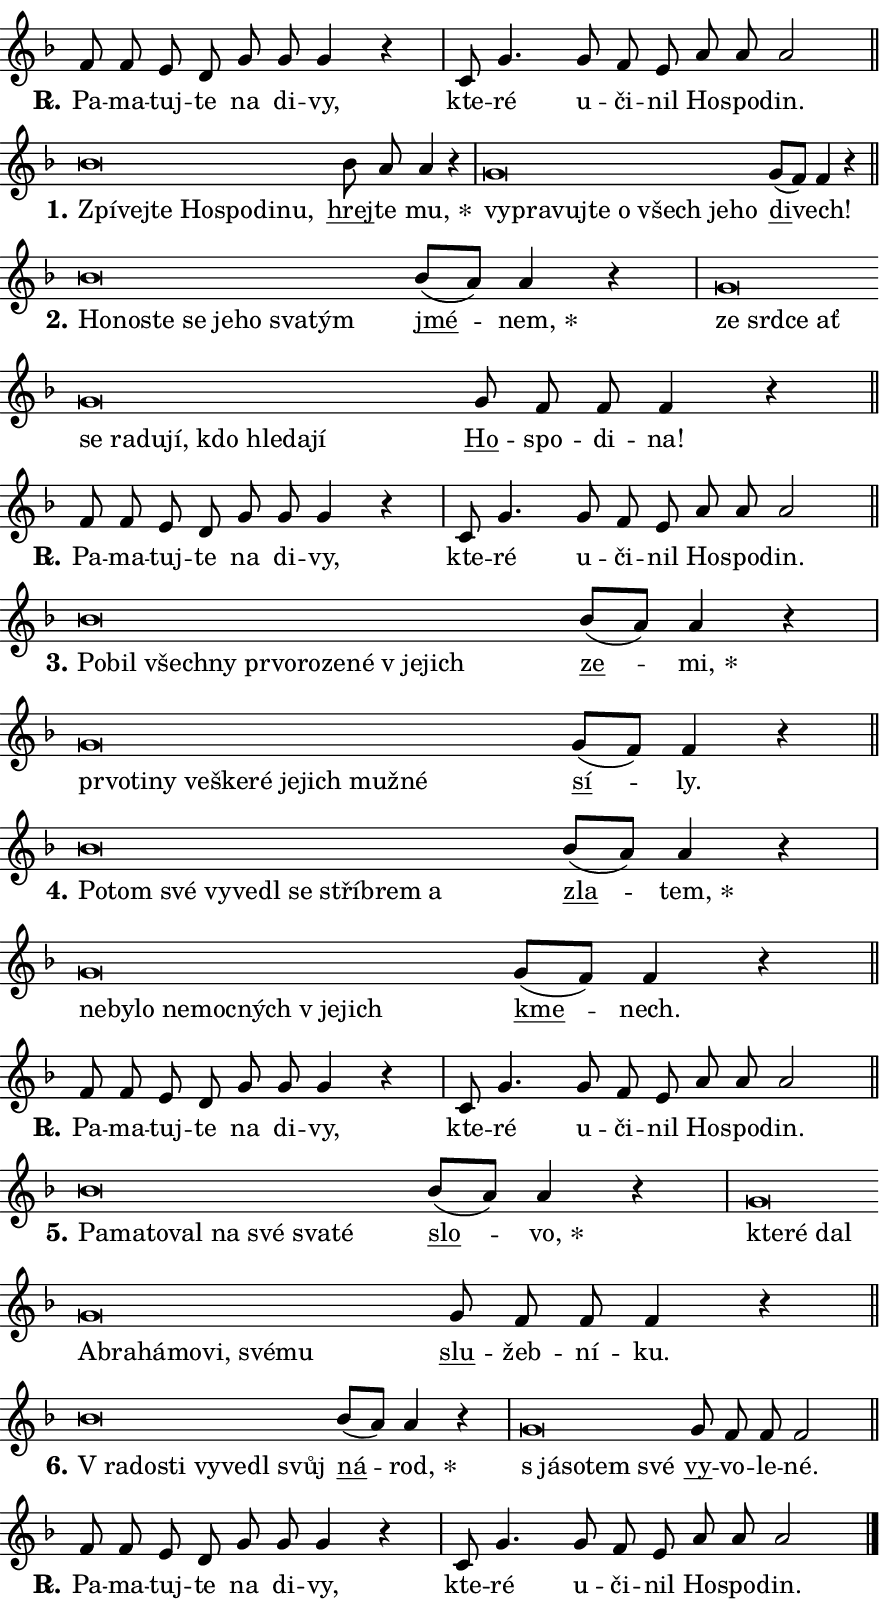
\version "2.24.0"
\header { tagline = "" }
\paper {
  indent = 0\cm
  top-margin = 0\cm
  right-margin = 0.13\cm % to fit lyric hyphens
  bottom-margin = 0\cm
  left-margin = 0\cm
  paper-width = 15\cm
  page-breaking = #ly:one-page-breaking
  system-system-spacing.basic-distance = #11
  score-system-spacing.basic-distance = #11
  ragged-last = ##f
}


%% Author: Thomas Morley
%% https://lists.gnu.org/archive/html/lilypond-user/2020-05/msg00002.html
#(define (line-position grob)
"Returns position of @var[grob} in current system:
   @code{'start}, if at first time-step
   @code{'end}, if at last time-step
   @code{'middle} otherwise
"
  (let* ((col (ly:item-get-column grob))
         (ln (ly:grob-object col 'left-neighbor))
         (rn (ly:grob-object col 'right-neighbor))
         (col-to-check-left (if (ly:grob? ln) ln col))
         (col-to-check-right (if (ly:grob? rn) rn col))
         (break-dir-left
           (and
             (ly:grob-property col-to-check-left 'non-musical #f)
             (ly:item-break-dir col-to-check-left)))
         (break-dir-right
           (and
             (ly:grob-property col-to-check-right 'non-musical #f)
             (ly:item-break-dir col-to-check-right))))
        (cond ((eqv? 1 break-dir-left) 'start)
              ((eqv? -1 break-dir-right) 'end)
              (else 'middle))))

#(define (tranparent-at-line-position vctor)
  (lambda (grob)
  "Relying on @code{line-position} select the relevant enry from @var{vctor}.
Used to determine transparency,"
    (case (line-position grob)
      ((end) (not (vector-ref vctor 0)))
      ((middle) (not (vector-ref vctor 1)))
      ((start) (not (vector-ref vctor 2))))))

noteHeadBreakVisibility =
#(define-music-function (break-visibility)(vector?)
"Makes @code{NoteHead}s transparent relying on @var{break-visibility}"
#{
  \override NoteHead.transparent =
    #(tranparent-at-line-position break-visibility)
#})

#(define delete-ledgers-for-transparent-note-heads
  (lambda (grob)
    "Reads whether a @code{NoteHead} is transparent.
If so this @code{NoteHead} is removed from @code{'note-heads} from
@var{grob}, which is supposed to be @code{LedgerLineSpanner}.
As a result ledgers are not printed for this @code{NoteHead}"
    (let* ((nhds-array (ly:grob-object grob 'note-heads))
           (nhds-list
             (if (ly:grob-array? nhds-array)
                 (ly:grob-array->list nhds-array)
                 '()))
           ;; Relies on the transparent-property being done before
           ;; Staff.LedgerLineSpanner.after-line-breaking is executed.
           ;; This is fragile ...
           (to-keep
             (remove
               (lambda (nhd)
                 (ly:grob-property nhd 'transparent #f))
               nhds-list)))
      ;; TODO find a better method to iterate over grob-arrays, similiar
      ;; to filter/remove etc for lists
      ;; For now rebuilt from scratch
      (set! (ly:grob-object grob 'note-heads)  '())
      (for-each
        (lambda (nhd)
          (ly:pointer-group-interface::add-grob grob 'note-heads nhd))
        to-keep))))

squashNotes = {
  \override NoteHead.X-extent = #'(-0.2 . 0.2)
  \override NoteHead.Y-extent = #'(-0.75 . 0)
  \override NoteHead.stencil =
    #(lambda (grob)
       (let ((pos (ly:grob-property grob 'staff-position)))
         (begin
           (if (< pos -7) (display "ERROR: Lower brevis then expected\n") (display ""))
           (if (<= pos -6) ly:text-interface::print ly:note-head::print))))
}
unSquashNotes = {
  \revert NoteHead.X-extent
  \revert NoteHead.Y-extent
  \revert NoteHead.stencil
}

hideNotes = \noteHeadBreakVisibility #begin-of-line-visible
unHideNotes = \noteHeadBreakVisibility #all-visible

% work-around for resetting accidentals
% https://lilypond.org/doc/v2.23/Documentation/notation/displaying-rhythms#unmetered-music
cadenzaMeasure = {
  \cadenzaOff
  \partial 1024 s1024
  \cadenzaOn
}

#(define-markup-command (accent layout props text) (markup?)
  "Underline accented syllable"
  (interpret-markup layout props
    #{\markup \override #'(offset . 4.3) \underline { #text }#}))

responsum = \markup \concat {
  "R" \hspace #-1.05 \path #0.1 #'((moveto 0 0.07) (lineto 0.9 0.8)) \hspace #0.05 "."
}

spaceSize = #0.6828661417322834 % exact space size for TeX Gyre Schola

\layout {
  \context {
    \Staff
    \remove "Time_signature_engraver"
    \override LedgerLineSpanner.after-line-breaking = #delete-ledgers-for-transparent-note-heads
  }
  \context {
    \Lyrics {
      \override LyricSpace.minimum-distance = \spaceSize
      \override LyricText.font-name = #"TeX Gyre Schola"
      \override LyricText.font-size = 1
      \override StanzaNumber.font-name = #"TeX Gyre Schola Bold"
      \override StanzaNumber.font-size = 1
    }
  }
  \context {
    \Score 
    \override NoteHead.text =
      #(lambda (grob) 
        (let ((pos (ly:grob-property grob 'staff-position)))
          #{\markup {
            \combine
              \halign #-0.55 \raise #(if (= pos -6) 0 0.5) \override #'(thickness . 2) \draw-line #'(3.2 . 0)
              \musicglyph "noteheads.sM1"
          }#}))
  }
}

% magnetic-lyrics.ily
%
%   written by
%     Jean Abou Samra <jean@abou-samra.fr>
%     Werner Lemberg <wl@gnu.org>
%
%   adapted by
%     Jiri Hon <jiri.hon@gmail.com>
%
% Version 2022-Apr-15

% https://www.mail-archive.com/lilypond-user@gnu.org/msg149350.html

#(define (Left_hyphen_pointer_engraver context)
   "Collect syllable-hyphen-syllable occurrences in lyrics and store
them in properties.  This engraver only looks to the left.  For
example, if the lyrics input is @code{foo -- bar}, it does the
following.

@itemize @bullet
@item
Set the @code{text} property of the @code{LyricHyphen} grob between
@q{foo} and @q{bar} to @code{foo}.

@item
Set the @code{left-hyphen} property of the @code{LyricText} grob with
text @q{foo} to the @code{LyricHyphen} grob between @q{foo} and
@q{bar}.
@end itemize

Use this auxiliary engraver in combination with the
@code{lyric-@/text::@/apply-@/magnetic-@/offset!} hook."
   (let ((hyphen #f)
         (text #f))
     (make-engraver
      (acknowledgers
       ((lyric-syllable-interface engraver grob source-engraver)
        (set! text grob)))
      (end-acknowledgers
       ((lyric-hyphen-interface engraver grob source-engraver)
        ;(when (not (grob::has-interface grob 'lyric-space-interface))
          (set! hyphen grob)));)
      ((stop-translation-timestep engraver)
       (when (and text hyphen)
         (ly:grob-set-object! text 'left-hyphen hyphen))
       (set! text #f)
       (set! hyphen #f)))))

#(define (lyric-text::apply-magnetic-offset! grob)
   "If the space between two syllables is less than the value in
property @code{LyricText@/.details@/.squash-threshold}, move the right
syllable to the left so that it gets concatenated with the left
syllable.

Use this function as a hook for
@code{LyricText@/.after-@/line-@/breaking} if the
@code{Left_@/hyphen_@/pointer_@/engraver} is active."
   (let ((hyphen (ly:grob-object grob 'left-hyphen #f)))
     (when hyphen
       (let ((left-text (ly:spanner-bound hyphen LEFT)))
         (when (grob::has-interface left-text 'lyric-syllable-interface)
           (let* ((common (ly:grob-common-refpoint grob left-text X))
                  (this-x-ext (ly:grob-extent grob common X))
                  (left-x-ext
                   (begin
                     ;; Trigger magnetism for left-text.
                     (ly:grob-property left-text 'after-line-breaking)
                     (ly:grob-extent left-text common X)))
                  ;; `delta` is the gap width between two syllables.
                  (delta (- (interval-start this-x-ext)
                            (interval-end left-x-ext)))
                  (details (ly:grob-property grob 'details))
                  (threshold (assoc-get 'squash-threshold details 0.2)))
             (when (< delta threshold)
               (let* (;; We have to manipulate the input text so that
                      ;; ligatures crossing syllable boundaries are not
                      ;; disabled.  For languages based on the Latin
                      ;; script this is essentially a beautification.
                      ;; However, for non-Western scripts it can be a
                      ;; necessity.
                      (lt (ly:grob-property left-text 'text))
                      (rt (ly:grob-property grob 'text))
                      (is-space (grob::has-interface hyphen 'lyric-space-interface))
                      (space (if is-space " " ""))
                      (extra-delta (if is-space spaceSize 0))
                      ;; Append new syllable.
                      (ltrt-space (if (and (string? lt) (string? rt))
                                (string-append lt space rt)
                                (make-concat-markup (list lt space rt))))
                      ;; Right-align `ltrt` to the right side.
                      (ltrt-space-markup (grob-interpret-markup
                               grob
                               (make-translate-markup
                                (cons (interval-length this-x-ext) 0)
                                (make-right-align-markup ltrt-space)))))
                 (begin
                   ;; Don't print `left-text`.
                   (ly:grob-set-property! left-text 'stencil #f)
                   ;; Set text and stencil (which holds all collected
                   ;; syllables so far) and shift it to the left.
                   (ly:grob-set-property! grob 'text ltrt-space)
                   (ly:grob-set-property! grob 'stencil ltrt-space-markup)
                   (ly:grob-translate-axis! grob (- (- delta extra-delta)) X))))))))))


#(define (lyric-hyphen::displace-bounds-first grob)
   ;; Make very sure this callback isn't triggered too early.
   (let ((left (ly:spanner-bound grob LEFT))
         (right (ly:spanner-bound grob RIGHT)))
     (ly:grob-property left 'after-line-breaking)
     (ly:grob-property right 'after-line-breaking)
     (ly:lyric-hyphen::print grob)))

squashThreshold = #0.4

\layout {
  \context {
    \Lyrics
    \consists #Left_hyphen_pointer_engraver
    \override LyricText.after-line-breaking =
      #lyric-text::apply-magnetic-offset!
    \override LyricHyphen.stencil = #lyric-hyphen::displace-bounds-first
    \override LyricText.details.squash-threshold = \squashThreshold
    \override LyricHyphen.minimum-distance = 0
    \override LyricHyphen.minimum-length = \squashThreshold
  }
}

squashText = \override LyricText.details.squash-threshold = 9999
unSquashText = \override LyricText.details.squash-threshold = \squashThreshold

leftText = \override LyricText.self-alignment-X = #LEFT
unLeftText = \revert LyricText.self-alignment-X

starOffset = #(lambda (grob) 
                (let ((x_offset (ly:self-alignment-interface::aligned-on-x-parent grob)))
                  (if (= x_offset 0) 0 (+ x_offset 1.2))))

star = #(define-music-function (syllable)(string?)
"Append star separator at the end of a syllable"
#{
  \once \override LyricText.X-offset = #starOffset
  \lyricmode { \markup {
    #syllable
    \override #'((font-name . "TeX Gyre Schola Bold")) \hspace #0.2 \lower #0.65 \larger "*"
  } }
#})

starAccent = #(define-music-function (syllable)(string?)
"Append star separator at the end of a syllable and make accent"
#{
  \once \override LyricText.X-offset = #starOffset
  \lyricmode { \markup {
    \accent #syllable
    \override #'((font-name . "TeX Gyre Schola Bold")) \hspace #0.2 \lower #0.65 \larger "*"
  } }
#})

breath = #(define-music-function (syllable)(string?)
"Append breathing indicator at the end of a syllable"
#{
  \lyricmode { \markup { #syllable "+" } }
#})

optionalBreath = #(define-music-function (syllable)(string?)
"Append optional breathing indicator at the end of a syllable"
#{
  \lyricmode { \markup { #syllable "(+)" } }
#})


\score {
    <<
        \new Voice = "melody" { \cadenzaOn \key f \major \relative { f'8 f e d g g g4 r \cadenzaMeasure \bar "|" c,8 g'4. \bar "" g8 f e \bar "" a a a2 \cadenzaMeasure \bar "||" \break } }
        \new Lyrics \lyricsto "melody" { \lyricmode { \set stanza = \responsum
Pa -- ma -- tuj -- te na di -- vy, kte -- ré u -- či -- nil Ho -- spo -- din. } }
    >>
    \layout {}
}

\score {
    <<
        \new Voice = "melody" { \cadenzaOn \key f \major \relative { \squashNotes bes'\breve*1/16 \hideNotes \breve*1/16 \bar "" \breve*1/16 \bar "" \breve*1/16 \bar "" \breve*1/16 \bar "" \breve*1/16 \breve*1/16 \bar "" \unHideNotes \unSquashNotes \bar "" bes8 a a4 r \cadenzaMeasure \bar "|" \squashNotes g\breve*1/16 \hideNotes \breve*1/16 \bar "" \breve*1/16 \bar "" \breve*1/16 \bar "" \breve*1/16 \bar "" \breve*1/16 \bar "" \breve*1/16 \breve*1/16 \bar "" \unHideNotes \unSquashNotes \bar "" g8[( f)] f4 r \cadenzaMeasure \bar "||" \break } }
        \new Lyrics \lyricsto "melody" { \lyricmode { \set stanza = "1."
\leftText Zpí -- \squashText vej -- te Ho -- spo -- di -- nu, \unLeftText \unSquashText \markup \accent hrej -- te \star mu, \leftText vy -- \squashText pra -- vuj -- te o všech je -- ho \unLeftText \unSquashText \markup \accent di -- vech! } }
    >>
    \layout {}
}

\score {
    <<
        \new Voice = "melody" { \cadenzaOn \key f \major \relative { \squashNotes bes'\breve*1/16 \hideNotes \breve*1/16 \bar "" \breve*1/16 \bar "" \breve*1/16 \bar "" \breve*1/16 \bar "" \breve*1/16 \bar "" \breve*1/16 \breve*1/16 \bar "" \unHideNotes \unSquashNotes \bar "" bes8[( a)] a4 r \cadenzaMeasure \bar "|" \squashNotes g\breve*1/16 \hideNotes \breve*1/16 \bar "" \breve*1/16 \bar "" \breve*1/16 \bar "" \breve*1/16 \bar "" \breve*1/16 \bar "" \breve*1/16 \bar "" \breve*1/16 \bar "" \breve*1/16 \bar "" \breve*1/16 \bar "" \breve*1/16 \breve*1/16 \bar "" \unHideNotes \unSquashNotes \bar "" g8 f f f4 r \cadenzaMeasure \bar "||" \break } }
        \new Lyrics \lyricsto "melody" { \lyricmode { \set stanza = "2."
\leftText Ho -- \squashText no -- ste se je -- ho sva -- tým \unLeftText \unSquashText \markup \accent jmé -- \star nem, \leftText ze \squashText srd -- ce ať se ra -- du -- jí, kdo hle -- da -- jí \unLeftText \unSquashText \markup \accent Ho -- spo -- di -- na! } }
    >>
    \layout {}
}

\score {
    <<
        \new Voice = "melody" { \cadenzaOn \key f \major \relative { f'8 f e d g g g4 r \cadenzaMeasure \bar "|" c,8 g'4. \bar "" g8 f e \bar "" a a a2 \cadenzaMeasure \bar "||" \break } }
        \new Lyrics \lyricsto "melody" { \lyricmode { \set stanza = \responsum
Pa -- ma -- tuj -- te na di -- vy, kte -- ré u -- či -- nil Ho -- spo -- din. } }
    >>
    \layout {}
}

\score {
    <<
        \new Voice = "melody" { \cadenzaOn \key f \major \relative { \squashNotes bes'\breve*1/16 \hideNotes \breve*1/16 \bar "" \breve*1/16 \bar "" \breve*1/16 \bar "" \breve*1/16 \bar "" \breve*1/16 \bar "" \breve*1/16 \bar "" \breve*1/16 \bar "" \breve*1/16 \bar "" \breve*1/16 \breve*1/16 \bar "" \unHideNotes \unSquashNotes \bar "" bes8[( a)] a4 r \cadenzaMeasure \bar "|" \squashNotes g\breve*1/16 \hideNotes \breve*1/16 \bar "" \breve*1/16 \bar "" \breve*1/16 \bar "" \breve*1/16 \bar "" \breve*1/16 \bar "" \breve*1/16 \bar "" \breve*1/16 \bar "" \breve*1/16 \bar "" \breve*1/16 \breve*1/16 \bar "" \unHideNotes \unSquashNotes \bar "" g8[( f)] f4 r \cadenzaMeasure \bar "||" \break } }
        \new Lyrics \lyricsto "melody" { \lyricmode { \set stanza = "3."
\leftText Po -- \squashText bil všech -- ny pr -- vo -- ro -- ze -- né "v je" -- jich \unLeftText \unSquashText \markup \accent ze -- \star mi, \leftText pr -- \squashText vo -- ti -- ny ve -- ške -- ré je -- jich muž -- né \unLeftText \unSquashText \markup \accent sí -- ly. } }
    >>
    \layout {}
}

\score {
    <<
        \new Voice = "melody" { \cadenzaOn \key f \major \relative { \squashNotes bes'\breve*1/16 \hideNotes \breve*1/16 \bar "" \breve*1/16 \bar "" \breve*1/16 \bar "" \breve*1/16 \bar "" \breve*1/16 \bar "" \breve*1/16 \bar "" \breve*1/16 \bar "" \breve*1/16 \breve*1/16 \bar "" \unHideNotes \unSquashNotes \bar "" bes8[( a)] a4 r \cadenzaMeasure \bar "|" \squashNotes g\breve*1/16 \hideNotes \breve*1/16 \bar "" \breve*1/16 \bar "" \breve*1/16 \bar "" \breve*1/16 \bar "" \breve*1/16 \bar "" \breve*1/16 \breve*1/16 \bar "" \unHideNotes \unSquashNotes \bar "" g8[( f)] f4 r \cadenzaMeasure \bar "||" \break } }
        \new Lyrics \lyricsto "melody" { \lyricmode { \set stanza = "4."
\leftText Po -- \squashText tom své vy -- ve -- dl se stříb -- rem a \unLeftText \unSquashText \markup \accent zla -- \star tem, \leftText ne -- \squashText by -- lo ne -- moc -- ných "v je" -- jich \unLeftText \unSquashText \markup \accent kme -- nech. } }
    >>
    \layout {}
}

\score {
    <<
        \new Voice = "melody" { \cadenzaOn \key f \major \relative { f'8 f e d g g g4 r \cadenzaMeasure \bar "|" c,8 g'4. \bar "" g8 f e \bar "" a a a2 \cadenzaMeasure \bar "||" \break } }
        \new Lyrics \lyricsto "melody" { \lyricmode { \set stanza = \responsum
Pa -- ma -- tuj -- te na di -- vy, kte -- ré u -- či -- nil Ho -- spo -- din. } }
    >>
    \layout {}
}

\score {
    <<
        \new Voice = "melody" { \cadenzaOn \key f \major \relative { \squashNotes bes'\breve*1/16 \hideNotes \breve*1/16 \bar "" \breve*1/16 \bar "" \breve*1/16 \bar "" \breve*1/16 \bar "" \breve*1/16 \bar "" \breve*1/16 \breve*1/16 \bar "" \unHideNotes \unSquashNotes \bar "" bes8[( a)] a4 r \cadenzaMeasure \bar "|" \squashNotes g\breve*1/16 \hideNotes \breve*1/16 \bar "" \breve*1/16 \bar "" \breve*1/16 \bar "" \breve*1/16 \bar "" \breve*1/16 \bar "" \breve*1/16 \bar "" \breve*1/16 \bar "" \breve*1/16 \breve*1/16 \bar "" \unHideNotes \unSquashNotes \bar "" g8 f f f4 r \cadenzaMeasure \bar "||" \break } }
        \new Lyrics \lyricsto "melody" { \lyricmode { \set stanza = "5."
\leftText Pa -- \squashText ma -- to -- val na své sva -- té \unLeftText \unSquashText \markup \accent slo -- \star vo, \leftText kte -- \squashText ré dal Ab -- ra -- há -- mo -- vi, své -- mu \unLeftText \unSquashText \markup \accent slu -- žeb -- ní -- ku. } }
    >>
    \layout {}
}

\score {
    <<
        \new Voice = "melody" { \cadenzaOn \key f \major \relative { \squashNotes bes'\breve*1/16 \hideNotes \breve*1/16 \bar "" \breve*1/16 \bar "" \breve*1/16 \bar "" \breve*1/16 \bar "" \breve*1/16 \breve*1/16 \bar "" \unHideNotes \unSquashNotes \bar "" bes8[( a)] a4 r \cadenzaMeasure \bar "|" \squashNotes g\breve*1/16 \hideNotes \breve*1/16 \bar "" \breve*1/16 \breve*1/16 \bar "" \unHideNotes \unSquashNotes \bar "" g8 f f f2 \cadenzaMeasure \bar "||" \break } }
        \new Lyrics \lyricsto "melody" { \lyricmode { \set stanza = "6."
\leftText "V ra" -- \squashText do -- sti vy -- ve -- dl svůj \unLeftText \unSquashText \markup \accent ná -- \star rod, \leftText "s já" -- \squashText so -- tem své \unLeftText \unSquashText \markup \accent vy -- vo -- le -- né. } }
    >>
    \layout {}
}

\score {
    <<
        \new Voice = "melody" { \cadenzaOn \key f \major \relative { f'8 f e d g g g4 r \cadenzaMeasure \bar "|" c,8 g'4. \bar "" g8 f e \bar "" a a a2 \cadenzaMeasure \bar "||" \break } \bar "|." }
        \new Lyrics \lyricsto "melody" { \lyricmode { \set stanza = \responsum
Pa -- ma -- tuj -- te na di -- vy, kte -- ré u -- či -- nil Ho -- spo -- din. } }
    >>
    \layout {}
}
